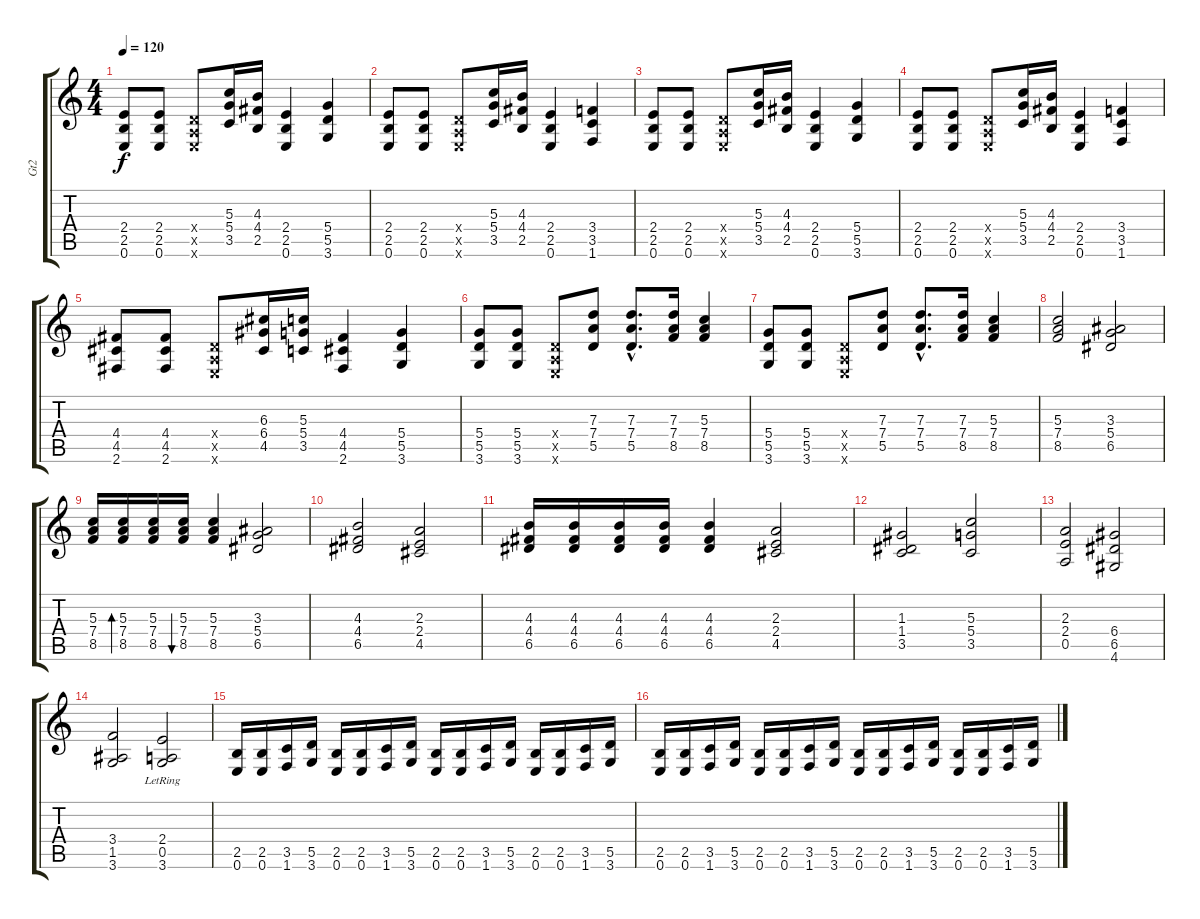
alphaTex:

\track ("Gt2" "Gt2") {instrument distortionguitar}
\staff {score tabs}
\tuning (E4 B3 G3 D3 A2 E2) {hide}
\ts (4 4)
\tempo 120
\clef g2
\ks c
(2.4 2.5 0.6).8{dy f} (2.4 2.5 0.6).8 (0.4{x} 0.5{x} 0.6{x}).8 (5.3 5.4 3.5).16 (4.3 4.4 2.5).16 (2.4 2.5 0.6).4 (5.4 5.5 3.6).4 |
(2.4 2.5 0.6).8 (2.4 2.5 0.6).8 (0.4{x} 0.5{x} 0.6{x}).8 (5.3 5.4 3.5).16 (4.3 4.4 2.5).16 (2.4 2.5 0.6).4 (3.4 3.5 1.6).4 |
(2.4 2.5 0.6).8 (2.4 2.5 0.6).8 (0.4{x} 0.5{x} 0.6{x}).8 (5.3 5.4 3.5).16 (4.3 4.4 2.5).16 (2.4 2.5 0.6).4 (5.4 5.5 3.6).4 |
(2.4 2.5 0.6).8 (2.4 2.5 0.6).8 (0.4{x} 0.5{x} 0.6{x}).8 (5.3 5.4 3.5).16 (4.3 4.4 2.5).16 (2.4 2.5 0.6).4 (3.4 3.5 1.6).4 |
(4.4 4.5 2.6).8 (4.4 4.5 2.6).8 (0.4{x} 0.5{x} 0.6{x}).8 (6.3 6.4 4.5).16 (5.3 5.4 3.5).16 (4.4 4.5 2.6).4 (5.4 5.5 3.6).4 |
(5.4 5.5 3.6).8 (5.4 5.5 3.6).8 (0.4{x} 0.5{x} 0.6{x}).8 (7.3 7.4 5.5).8 (7.3{hac} 7.4{hac} 5.5{hac}).8{d} (7.3 7.4 8.5).16 (5.3 7.4 8.5).4 |
(5.4 5.5 3.6).8 (5.4 5.5 3.6).8 (0.4{x} 0.5{x} 0.6{x}).8 (7.3 7.4 5.5).8 (7.3{hac} 7.4{hac} 5.5{hac}).8{d} (7.3 7.4 8.5).16 (5.3 7.4 8.5).4 |
(5.3 7.4 8.5).2 (3.3 5.4 6.5).2 |
(5.3 7.4 8.5).16 (5.3 7.4 8.5).16{bd 60} (5.3 7.4 8.5).16 (5.3 7.4 8.5).16{bu 60} (5.3 7.4 8.5).4 (3.3 5.4 6.5).2 |
(4.3 4.4 6.5).2 (2.3 2.4 4.5).2 |
(4.3 4.4 6.5).16 (4.3 4.4 6.5).16 (4.3 4.4 6.5).16 (4.3 4.4 6.5).16 (4.3 4.4 6.5).4 (2.3 2.4 4.5).2 |
(1.3 1.4 3.5).2 (5.3 5.4 3.5).2 |
(2.3 2.4 0.5).2 (6.4 6.5 4.6).2 |
(3.4 1.5 3.6).2 (2.4{lr} 0.5{lr} 3.6{lr}).2 |
(2.5 0.6).16 (2.5 0.6).16 (3.5 1.6).16 (5.5 3.6).16 (2.5 0.6).16 (2.5 0.6).16 (3.5 1.6).16 (5.5 3.6).16 (2.5 0.6).16 (2.5 0.6).16 (3.5 1.6).16 (5.5 3.6).16 (2.5 0.6).16 (2.5 0.6).16 (3.5 1.6).16 (5.5 3.6).16 |
(2.5 0.6).16 (2.5 0.6).16 (3.5 1.6).16 (5.5 3.6).16 (2.5 0.6).16 (2.5 0.6).16 (3.5 1.6).16 (5.5 3.6).16 (2.5 0.6).16 (2.5 0.6).16 (3.5 1.6).16 (5.5 3.6).16 (2.5 0.6).16 (2.5 0.6).16 (3.5 1.6).16 (5.5 3.6).16
